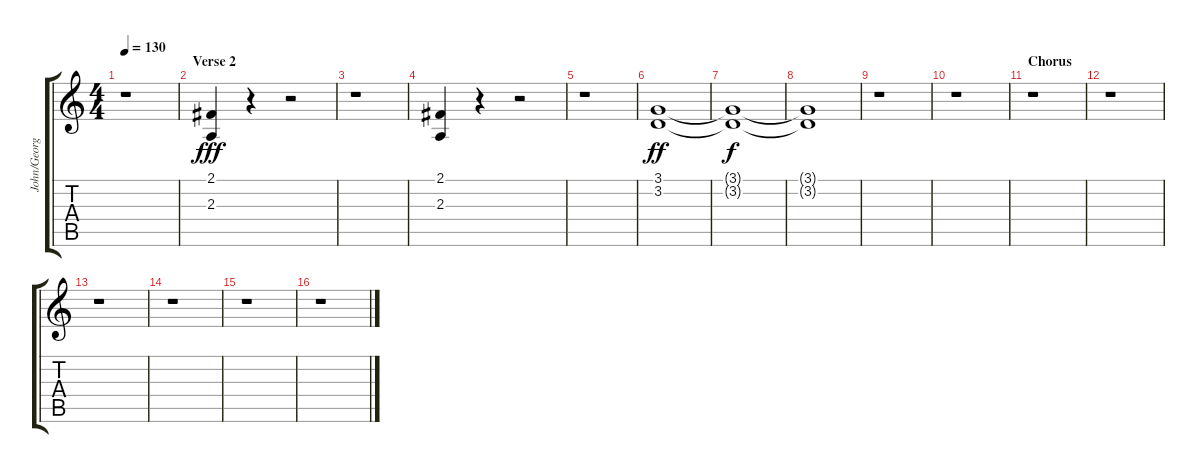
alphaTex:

\track ("John/George" "John/Georg") {instrument frenchhorn}
\staff {score tabs}
\tuning (E4 B3 G3 D3 A2 E2) {hide}
\ts (4 4)
\tempo 130
\clef g2
\ks c
r.1{dy f} |
\section ("" "Verse 2")
(2.1 2.3).4{dy fff} r.4 r.2 |
r.1 |
(2.1 2.3).4 r.4 r.2 |
r.1 |
(3.1 3.2).1{dy ff} |
(3.1{t} 3.2{t}).1{dy f} |
(3.1{t} 3.2{t}).1 |
r.1 |
r.1 |
\section ("" "Chorus")
r.1 |
r.1 |
r.1 |
r.1 |
r.1 |
r.1
